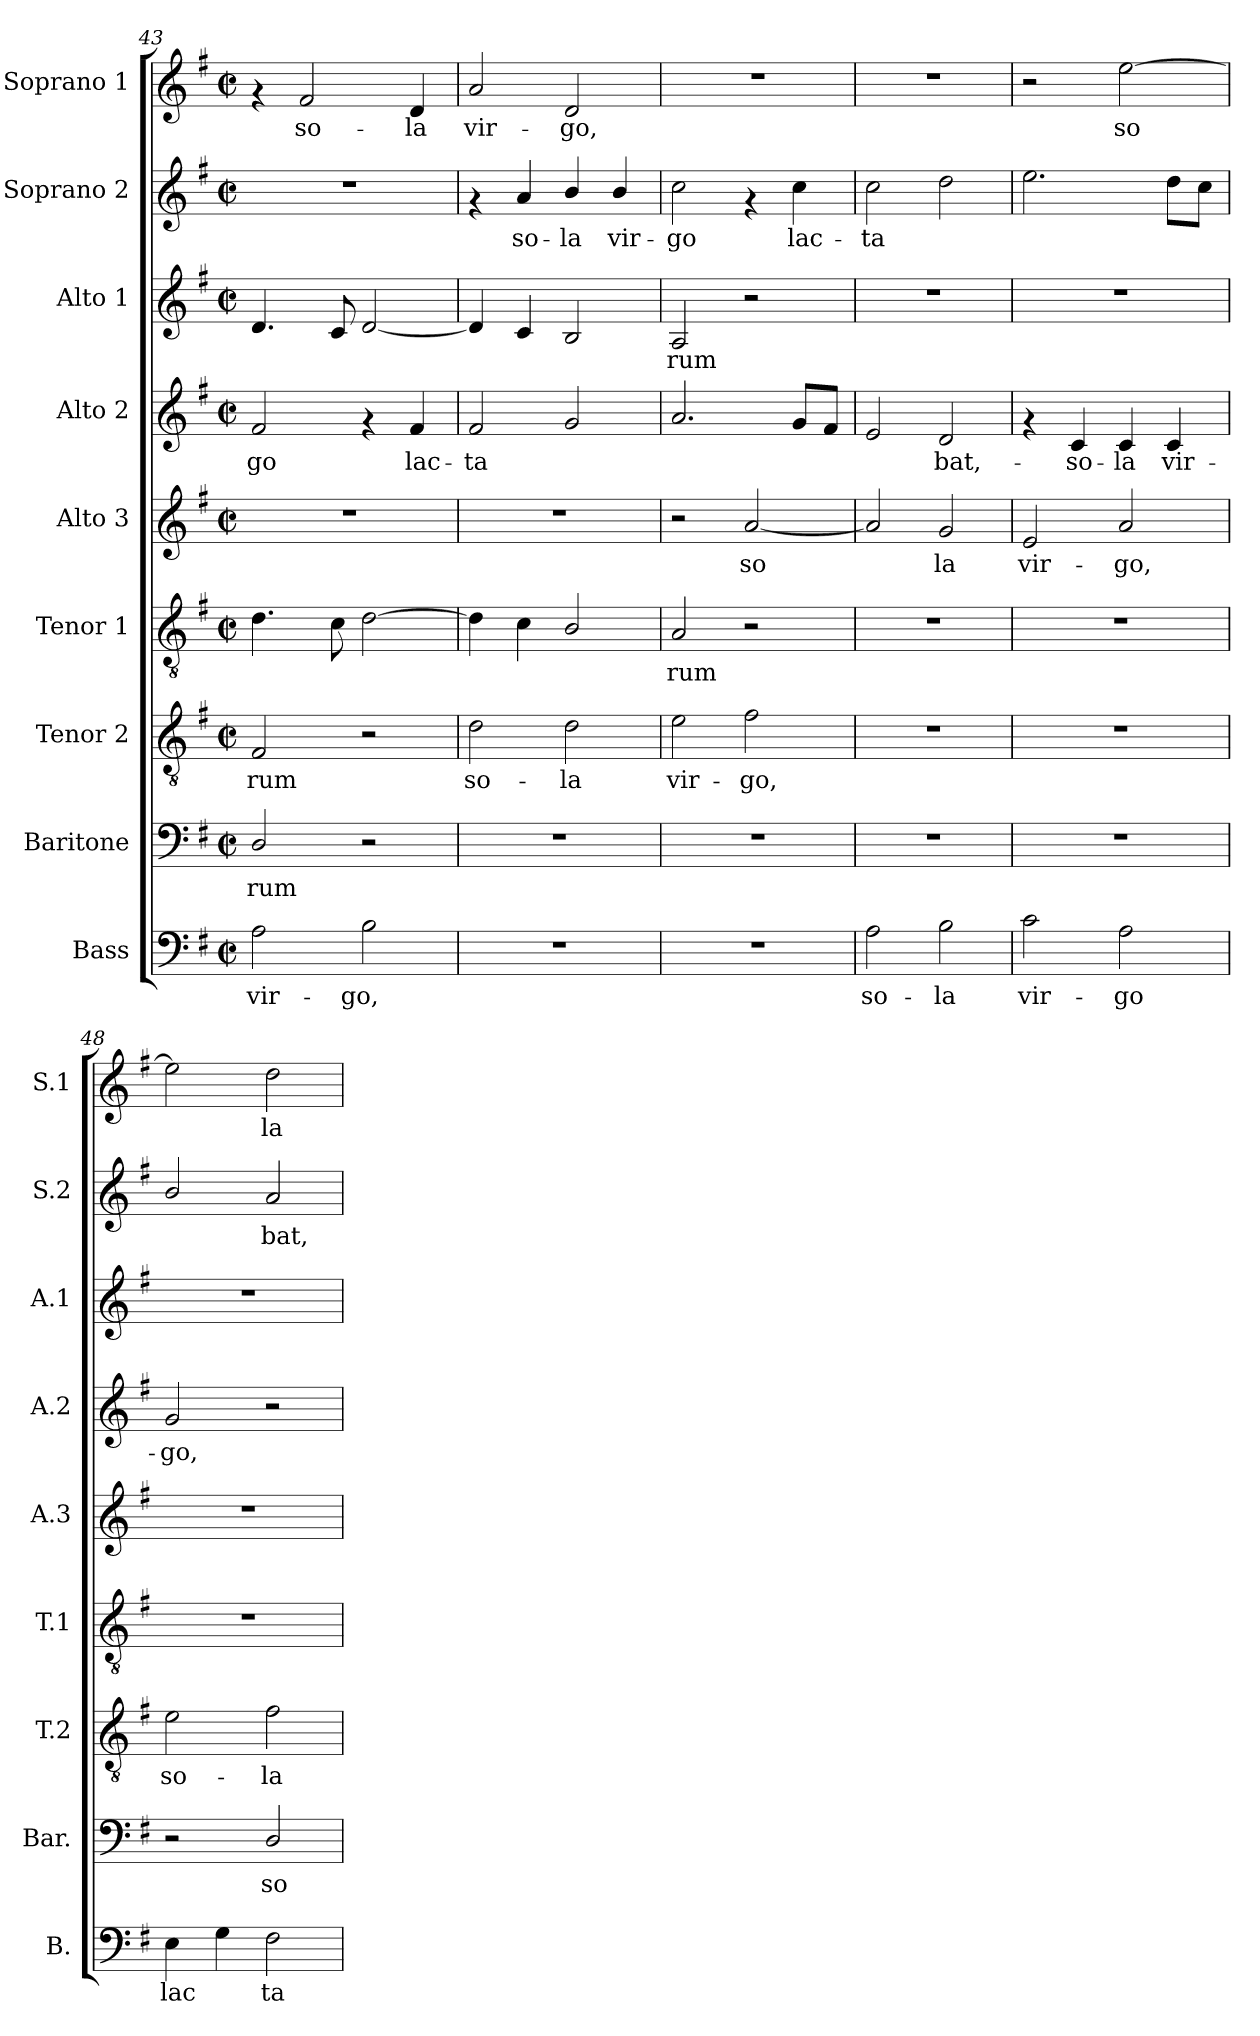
**kern	**text	**kern	**text	**kern	**text	**kern	**text	**kern	**text	**kern	**text	**kern	**text	**kern	**text	**kern	**text
*part9	*part9	*part8	*part8	*part7	*part7	*part6	*part6	*part5	*part5	*part4	*part4	*part3	*part3	*part2	*part2	*part1	*part1
*staff9	*staff9	*staff8	*staff8	*staff7	*staff7	*staff6	*staff6	*staff5	*staff5	*staff4	*staff4	*staff3	*staff3	*staff2	*staff2	*staff1	*staff1
*I"Bass	*	*I"Baritone	*	*I"Tenor 2	*	*I"Tenor 1	*	*I"Alto 3	*	*I"Alto 2	*	*I"Alto 1	*	*I"Soprano 2	*	*I"Soprano 1	*
*I'B.	*	*I'Bar.	*	*I'T.2	*	*I'T.1	*	*I'A.3	*	*I'A.2	*	*I'A.1	*	*I'S.2	*	*I'S.1	*
*clefF4	*	*clefF4	*	*clefGv2	*	*clefGv2	*	*clefG2	*	*clefG2	*	*clefG2	*	*clefG2	*	*clefG2	*
*k[f#]	*	*k[f#]	*	*k[f#]	*	*k[f#]	*	*k[f#]	*	*k[f#]	*	*k[f#]	*	*k[f#]	*	*k[f#]	*
*G:	*	*G:	*	*G:	*	*G:	*	*G:	*	*G:	*	*G:	*	*G:	*	*G:	*
*M2/2	*	*M2/2	*	*M2/2	*	*M2/2	*	*M2/2	*	*M2/2	*	*M2/2	*	*M2/2	*	*M2/2	*
*met(c|)	*	*met(c|)	*	*met(c|)	*	*met(c|)	*	*met(c|)	*	*met(c|)	*	*met(c|)	*	*met(c|)	*	*met(c|)	*
=43	=43	=43	=43	=43	=43	=43	=43	=43	=43	=43	=43	=43	=43	=43	=43	=43	=43
!	!LO:LY:b:cj	!	!LO:LY:b:cj	!	!LO:LY:b:cj	!	!LO:LY:b:cj	!	!	!	!LO:LY:b:cj	!	!LO:LY:b:cj	!	!	!	!
2A\	vir-	2D/	-rum	2F#/	-rum	4.d\	--	1r	.	2f#/	-go	4.d/	--	1r	.	4rf	.
!	!	!	!	!	!	!	!	!	!	!	!	!	!	!	!	!	!LO:LY:b:cj
.	.	.	.	.	.	.	.	.	.	.	.	.	.	.	.	2f#/	so-
!	!	!	!	!	!	!	!LO:LY:b:cj	!	!	!	!	!	!LO:LY:b:cj	!	!	!	!
.	.	.	.	.	.	8c\	--	.	.	.	.	8c/	--	.	.	.	.
!	!LO:LY:b:cj	!	!	!	!	!	!LO:LY:b:cj	!	!	!	!	!	!LO:LY:b:cj	!	!	!	!
2B\	-go,	2r	.	2r	.	[>2d\	--	.	.	4rf	.	[<2d/	--	.	.	.	.
!	!	!	!	!	!	!	!	!	!	!	!LO:LY:b:cj	!	!	!	!	!	!LO:LY:b:cj
.	.	.	.	.	.	.	.	.	.	4f#/	lac-	.	.	.	.	4d/	-la
=44	=44	=44	=44	=44	=44	=44	=44	=44	=44	=44	=44	=44	=44	=44	=44	=44	=44
!	!	!	!	!	!LO:LY:b:cj	!	!LO:LY:b:cj	!	!	!	!LO:LY:b:cj	!	!LO:LY:b:cj	!	!	!	!LO:LY:b:cj
1r	.	1r	.	2d\	so-	4d\]	--	1r	.	2f#/	-ta-	4d/]	--	4rf	.	2a/	vir-
!	!	!	!	!	!	!	!LO:LY:b:cj	!	!	!	!	!	!LO:LY:b:cj	!	!LO:LY:b:cj	!	!
.	.	.	.	.	.	4c\	--	.	.	.	.	4c/	--	4a/	so-	.	.
!	!	!	!	!	!LO:LY:b:cj	!	!LO:LY:b:cj	!	!	!	!LO:LY:b:cj	!	!LO:LY:b:cj	!	!LO:LY:b:cj	!	!LO:LY:b:cj
.	.	.	.	2d\	-la	2B/	--	.	.	2g/	--	2B/	--	4b/	-la	2d/	-go,
!	!	!	!	!	!	!	!	!	!	!	!	!	!	!	!LO:LY:b:cj	!	!
.	.	.	.	.	.	.	.	.	.	.	.	.	.	4b/	vir-	.	.
!!LO:PB:g=z
=45	=45	=45	=45	=45	=45	=45	=45	=45	=45	=45	=45	=45	=45	=45	=45	=45	=45
!	!	!	!	!	!LO:LY:b:cj	!	!LO:LY:b:cj	!	!	!	!LO:LY:b:cj	!	!LO:LY:b:cj	!	!LO:LY:b:cj	!	!
1r	.	1r	.	2e\	vir-	2A/	-rum	2r	.	2.a/	--	2A/	-rum-	2cc\	-go	1r	.
!	!	!	!	!	!LO:LY:b:cj	!	!	!	!LO:LY:b:cj	!	!	!	!	!	!	!	!
.	.	.	.	2f#\	-go,	2r	.	[<2a/	so-	.	.	2r	.	4rf	.	.	.
!	!	!	!	!	!	!	!	!	!	!	!LO:LY:b:cj	!	!	!	!LO:LY:b:cj	!	!
.	.	.	.	.	.	.	.	.	.	8g/L	--	.	.	4cc\	lac-	.	.
!	!	!	!	!	!	!	!	!	!	!	!LO:LY:b:cj	!	!	!	!	!	!
.	.	.	.	.	.	.	.	.	.	8f#/J	--	.	.	.	.	.	.
=46	=46	=46	=46	=46	=46	=46	=46	=46	=46	=46	=46	=46	=46	=46	=46	=46	=46
!	!LO:LY:b:cj	!	!	!	!	!	!	!	!LO:LY:b:cj	!	!LO:LY:b:cj	!	!	!	!LO:LY:b:cj	!	!
2A\	so-	1r	.	1r	.	1r	.	2a/]	--	2e/	--	1r	.	2cc\	-ta-	1r	.
!	!LO:LY:b:cj	!	!	!	!	!	!	!	!LO:LY:b:cj	!	!LO:LY:b:cj	!	!	!	!LO:LY:b:cj	!	!
2B\	-la	.	.	.	.	.	.	2g/	-la	2d/	-bat,-	.	.	2dd\	--	.	.
=47	=47	=47	=47	=47	=47	=47	=47	=47	=47	=47	=47	=47	=47	=47	=47	=47	=47
!	!LO:LY:b:cj	!	!	!	!	!	!	!	!LO:LY:b:cj	!	!	!	!	!	!LO:LY:b:cj	!	!
2c\	vir-	1r	.	1r	.	1r	.	2e/	vir-	4rf	.	1r	.	2.ee\	--	2r	.
!	!	!	!	!	!	!	!	!	!	!	!LO:LY:b:cj	!	!	!	!	!	!
.	.	.	.	.	.	.	.	.	.	4c/	-so-	.	.	.	.	.	.
!	!LO:LY:b:cj	!	!	!	!	!	!	!	!LO:LY:b:cj	!	!LO:LY:b:cj	!	!	!	!	!	!LO:LY:b:cj
2A\	-go	.	.	.	.	.	.	2a/	-go,	4c/	-la	.	.	.	.	[>2ee\	so-
!	!	!	!	!	!	!	!	!	!	!	!LO:LY:b:cj	!	!	!	!LO:LY:b:cj	!	!
.	.	.	.	.	.	.	.	.	.	4c/	vir-	.	.	8dd\L	--	.	.
!	!	!	!	!	!	!	!	!	!	!	!	!	!	!	!LO:LY:b:cj	!	!
.	.	.	.	.	.	.	.	.	.	.	.	.	.	8cc\J	--	.	.
=48	=48	=48	=48	=48	=48	=48	=48	=48	=48	=48	=48	=48	=48	=48	=48	=48	=48
!	!LO:LY:b:cj	!	!	!	!LO:LY:b:cj	!	!	!	!	!	!LO:LY:b:cj	!	!	!	!LO:LY:b:cj	!	!LO:LY:b:cj
4E\	lac-	2r	.	2e\	so-	1r	.	1r	.	2g/	-go,-	1r	.	2b/	--	2ee\]	--
!	!LO:LY:b:cj	!	!	!	!	!	!	!	!	!	!	!	!	!	!	!	!
4G\	--	.	.	.	.	.	.	.	.	.	.	.	.	.	.	.	.
!	!LO:LY:b:cj	!	!LO:LY:b:cj	!	!LO:LY:b:cj	!	!	!	!	!	!	!	!	!	!LO:LY:b:cj	!	!LO:LY:b:cj
2F#\	-ta-	2D/	so-	2f#\	-la	.	.	.	.	2r	.	.	.	2a/	-bat,	2dd\	-la
=	=	=	=	=	=	=	=	=	=	=	=	=	=	=	=	=	=
*-	*-	*-	*-	*-	*-	*-	*-	*-	*-	*-	*-	*-	*-	*-	*-	*-	*-
